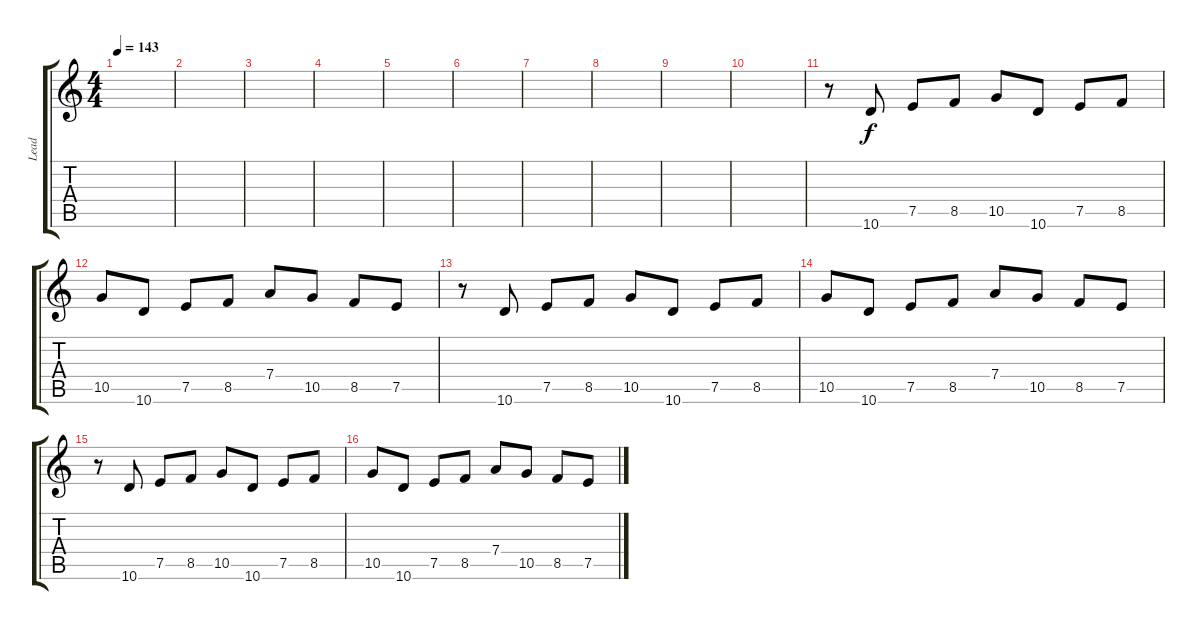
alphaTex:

\track ("Lead" "Lead") {instrument distortionguitar}
\staff {score tabs}
\tuning (E4 B3 G3 D3 A2 E2) {hide}
\ts (4 4)
\tempo 143
\clef g2
\ks c
|
|
|
|
|
|
|
|
|
|
r.8 10.6.8 7.5.8 8.5.8 10.5.8 10.6.8 7.5.8 8.5.8 |
10.5.8 10.6.8 7.5.8 8.5.8 7.4.8 10.5.8 8.5.8 7.5.8 |
r.8 10.6.8 7.5.8 8.5.8 10.5.8 10.6.8 7.5.8 8.5.8 |
10.5.8 10.6.8 7.5.8 8.5.8 7.4.8 10.5.8 8.5.8 7.5.8 |
r.8 10.6.8 7.5.8 8.5.8 10.5.8 10.6.8 7.5.8 8.5.8 |
10.5.8 10.6.8 7.5.8 8.5.8 7.4.8 10.5.8 8.5.8 7.5.8
